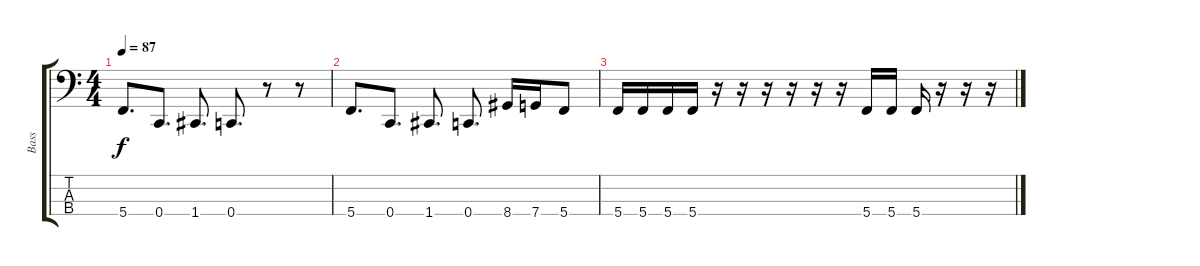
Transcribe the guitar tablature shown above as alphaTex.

\track ("Bass" "Bass") {instrument electricbassfinger}
\staff {score tabs}
\tuning (F2 C2 G1 C1) {hide}
\ts (4 4)
\tempo 87
\clef f4
\ks c
5.4.8{d dy f} 0.4.8{d} 1.4.8{d} 0.4.8{d} r.8 r.8 |
5.4.8{d} 0.4.8{d} 1.4.8{d} 0.4.8{d} 8.4.16 7.4.16 5.4.8 |
5.4.16 5.4.16 5.4.16 5.4.16 r.16 r.16 r.16 r.16 r.16 r.16 5.4.16 5.4.16 5.4.16 r.16 r.16 r.16
